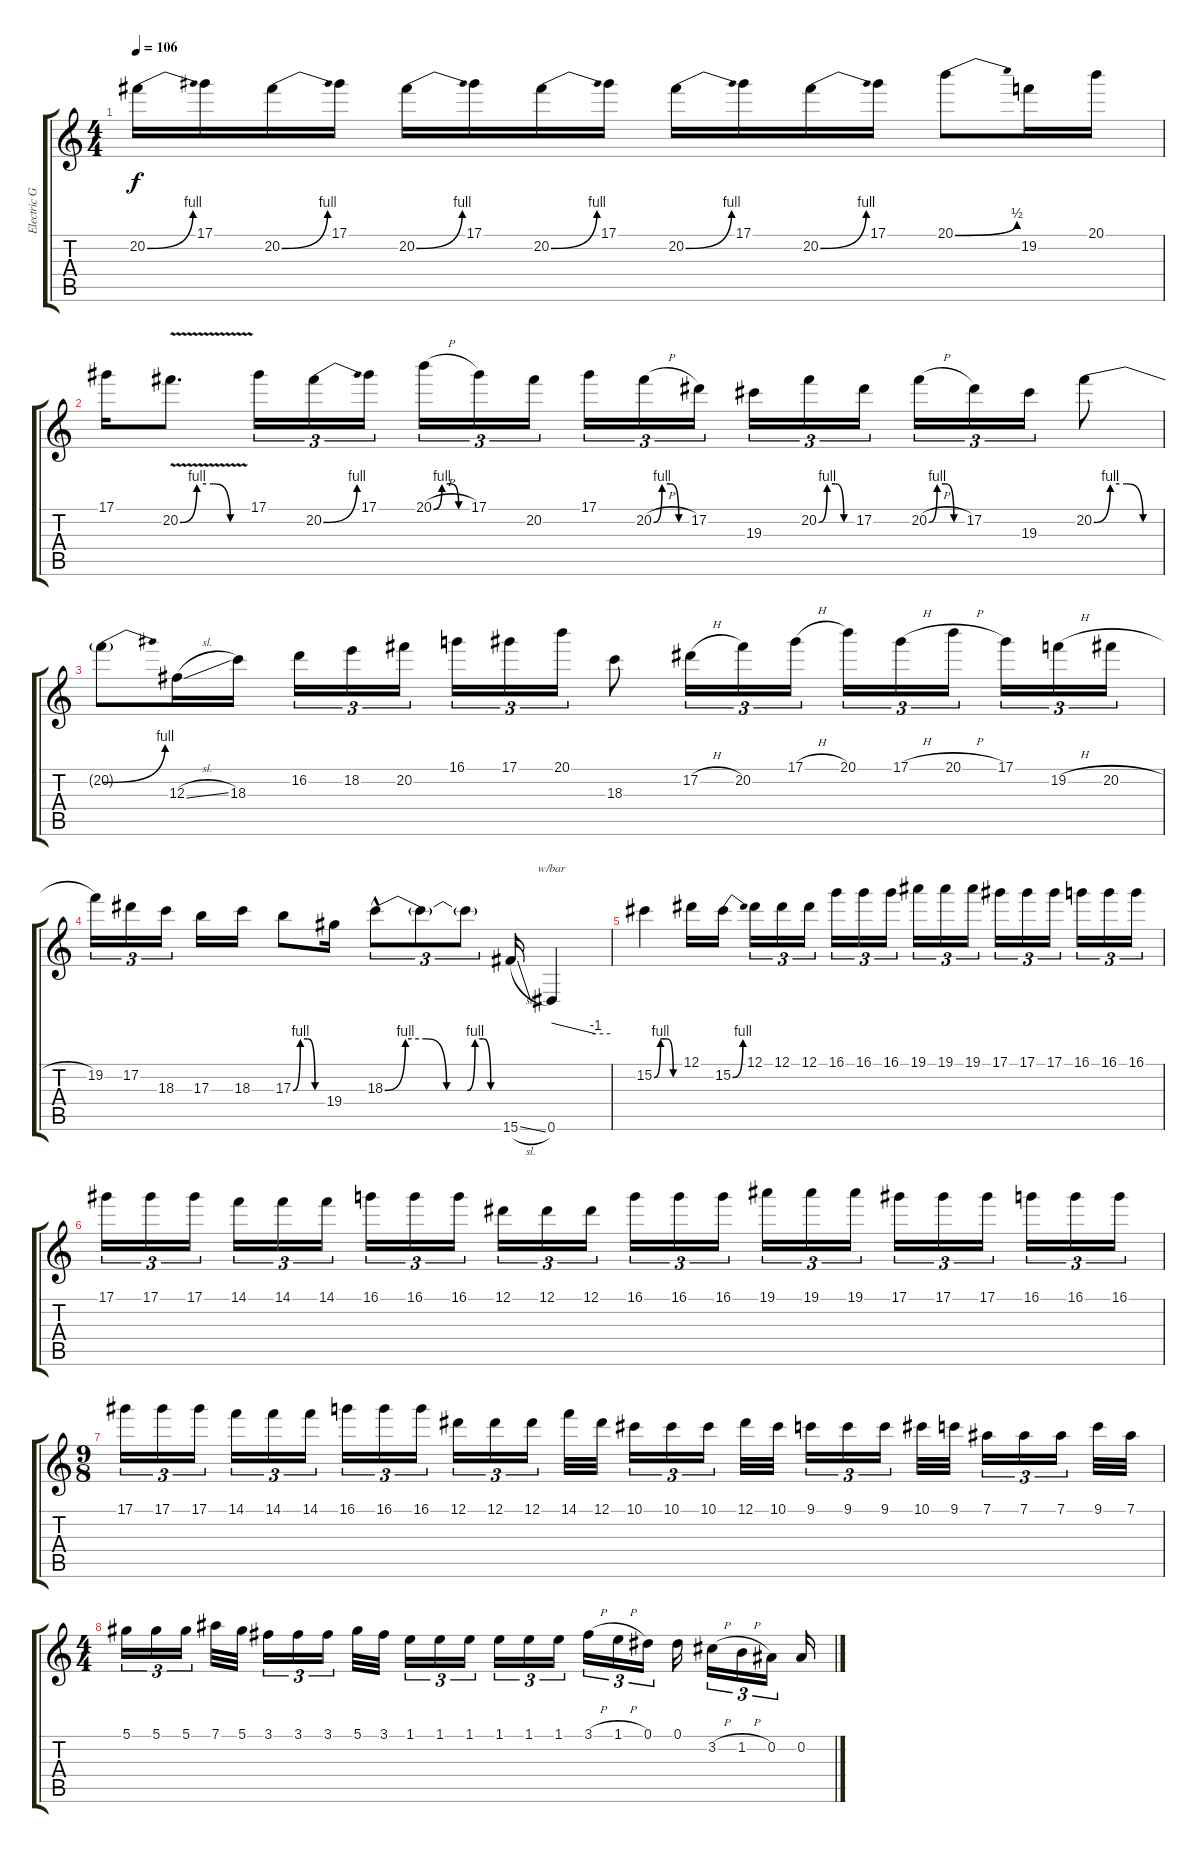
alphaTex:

\track ("Electric Guitar" "Electric G") {instrument distortionguitar}
\staff {score tabs}
\tuning (Eb4 Bb3 Gb3 Db3 Ab2 Eb2) {hide}
\ts (4 4)
\tempo 106
\clef g2
\ks c
20.2{be (bend 0 0 60 4)}.16{dy f} 17.1.16 20.2{be (bend 0 0 60 4)}.16 17.1.16 20.2{be (bend 0 0 60 4)}.16 17.1.16 20.2{be (bend 0 0 60 4)}.16 17.1.16 20.2{be (bend 0 0 60 4)}.16 17.1.16 20.2{be (bend 0 0 60 4)}.16 17.1.16 20.1{be (bend 0 0 60 2)}.8 19.2.16 20.1.16 |
17.1.16 20.2{be (custom 0 0 15 4 30 4 45 0 60 0) v}.8{d} 17.1.16{tu (3 2)} 20.2{be (bend 0 0 60 4)}.16{tu (3 2)} 17.1.16{tu (3 2) beam splitsecondary} 20.1{be (custom 0 0 15 4 30 4 45 0 60 0) h}.16{tu (3 2)} 17.1.16{tu (3 2)} 20.2.16{tu (3 2)} 17.1.16{tu (3 2)} 20.2{be (custom 0 0 15 4 30 4 45 0 60 0) h}.16{tu (3 2)} 17.2.16{tu (3 2) beam splitsecondary} 19.3.16{tu (3 2)} 20.2{be (custom 0 0 15 4 30 4 45 0 60 0)}.16{tu (3 2)} 17.2.16{tu (3 2)} 20.2{be (custom 0 0 15 4 30 4 45 0 60 0) h}.16{tu (3 2)} 17.2.16{tu (3 2)} 19.3.16{tu (3 2)} 20.2{be (custom 0 0 15 4 30 4 45 0 60 0)}.8 |
20.2{be (bend 0 0 60 4) t}.8 12.3{sl}.16 18.3.16 16.2.16{tu (3 2)} 18.2.16{tu (3 2)} 20.2.16{tu (3 2) beam splitsecondary} 16.1.16{tu (3 2)} 17.1.16{tu (3 2)} 20.1.16{tu (3 2)} 18.3.8 17.2{h}.16{tu (3 2)} 20.2.16{tu (3 2)} 17.1{h}.16{tu (3 2)} 20.1.16{tu (3 2)} 17.1{h}.16{tu (3 2)} 20.1{h}.16{tu (3 2) beam splitsecondary} 17.1.16{tu (3 2)} 19.2{h}.16{tu (3 2)} 20.2{h}.16{tu (3 2)} |
19.2.16{tu (3 2)} 17.2.16{tu (3 2)} 18.3.16{tu (3 2) beam splitsecondary} 17.3.16 18.3.16 17.3{be (custom 0 0 15 4 30 4 45 0 60 0)}.8 19.4.16 18.3{be (custom 0 0 15 4 30 4 45 0 60 0) hac}.8{tu (3 2)} 18.3{t}.8{tu (3 2)} 18.3{be (custom 0 0 15 4 30 4 45 0 60 0) t}.8{tu (3 2)} 15.6{sl}.16 0.6.4{tbe (custom default 0 0 45 -4 60 -4)} |
15.2{be (custom 0 0 15 4 30 4 45 0 60 0)}.4 12.1.16 15.2{be (bend 0 0 60 4)}.16{beam splitsecondary} 12.1.16{tu (3 2)} 12.1.16{tu (3 2)} 12.1.16{tu (3 2)} 16.1.16{tu (3 2)} 16.1.16{tu (3 2)} 16.1.16{tu (3 2) beam splitsecondary} 19.1.16{tu (3 2)} 19.1.16{tu (3 2)} 19.1.16{tu (3 2)} 17.1.16{tu (3 2)} 17.1.16{tu (3 2)} 17.1.16{tu (3 2) beam splitsecondary} 16.1.16{tu (3 2)} 16.1.16{tu (3 2)} 16.1.16{tu (3 2)} |
17.1.16{tu (3 2)} 17.1.16{tu (3 2)} 17.1.16{tu (3 2) beam splitsecondary} 14.1.16{tu (3 2)} 14.1.16{tu (3 2)} 14.1.16{tu (3 2)} 16.1.16{tu (3 2)} 16.1.16{tu (3 2)} 16.1.16{tu (3 2) beam splitsecondary} 12.1.16{tu (3 2)} 12.1.16{tu (3 2)} 12.1.16{tu (3 2)} 16.1.16{tu (3 2)} 16.1.16{tu (3 2)} 16.1.16{tu (3 2) beam splitsecondary} 19.1.16{tu (3 2)} 19.1.16{tu (3 2)} 19.1.16{tu (3 2)} 17.1.16{tu (3 2)} 17.1.16{tu (3 2)} 17.1.16{tu (3 2) beam splitsecondary} 16.1.16{tu (3 2)} 16.1.16{tu (3 2)} 16.1.16{tu (3 2)} |
\ts (9 8)
17.1.16{tu (3 2)} 17.1.16{tu (3 2)} 17.1.16{tu (3 2) beam splitsecondary} 14.1.16{tu (3 2)} 14.1.16{tu (3 2)} 14.1.16{tu (3 2) beam splitsecondary} 16.1.16{tu (3 2)} 16.1.16{tu (3 2)} 16.1.16{tu (3 2)} 12.1.16{tu (3 2)} 12.1.16{tu (3 2)} 12.1.16{tu (3 2) beam splitsecondary} 14.1.32 12.1.32{beam splitsecondary} 10.1.16{tu (3 2)} 10.1.16{tu (3 2)} 10.1.16{tu (3 2) beam splitsecondary} 12.1.32 10.1.32 9.1.16{tu (3 2)} 9.1.16{tu (3 2)} 9.1.16{tu (3 2) beam splitsecondary} 10.1.32 9.1.32{beam splitsecondary} 7.1.16{tu (3 2)} 7.1.16{tu (3 2)} 7.1.16{tu (3 2) beam splitsecondary} 9.1.32 7.1.32 |
\ts (4 4)
5.1.16{tu (3 2)} 5.1.16{tu (3 2)} 5.1.16{tu (3 2) beam splitsecondary} 7.1.32 5.1.32{beam splitsecondary} 3.1.16{tu (3 2)} 3.1.16{tu (3 2)} 3.1.16{tu (3 2) beam splitsecondary} 5.1.32 3.1.32{beam splitsecondary} 1.1.16{tu (3 2)} 1.1.16{tu (3 2)} 1.1.16{tu (3 2)} 1.1.16{tu (3 2)} 1.1.16{tu (3 2)} 1.1.16{tu (3 2) beam splitsecondary} 3.1{h}.16{tu (3 2)} 1.1{h}.16{tu (3 2)} 0.1.16{tu (3 2)} 0.1.16{beam splitsecondary} 3.2{h}.16{tu (3 2)} 1.2{h}.16{tu (3 2)} 0.2.16{tu (3 2) beam splitsecondary} 0.2.16
